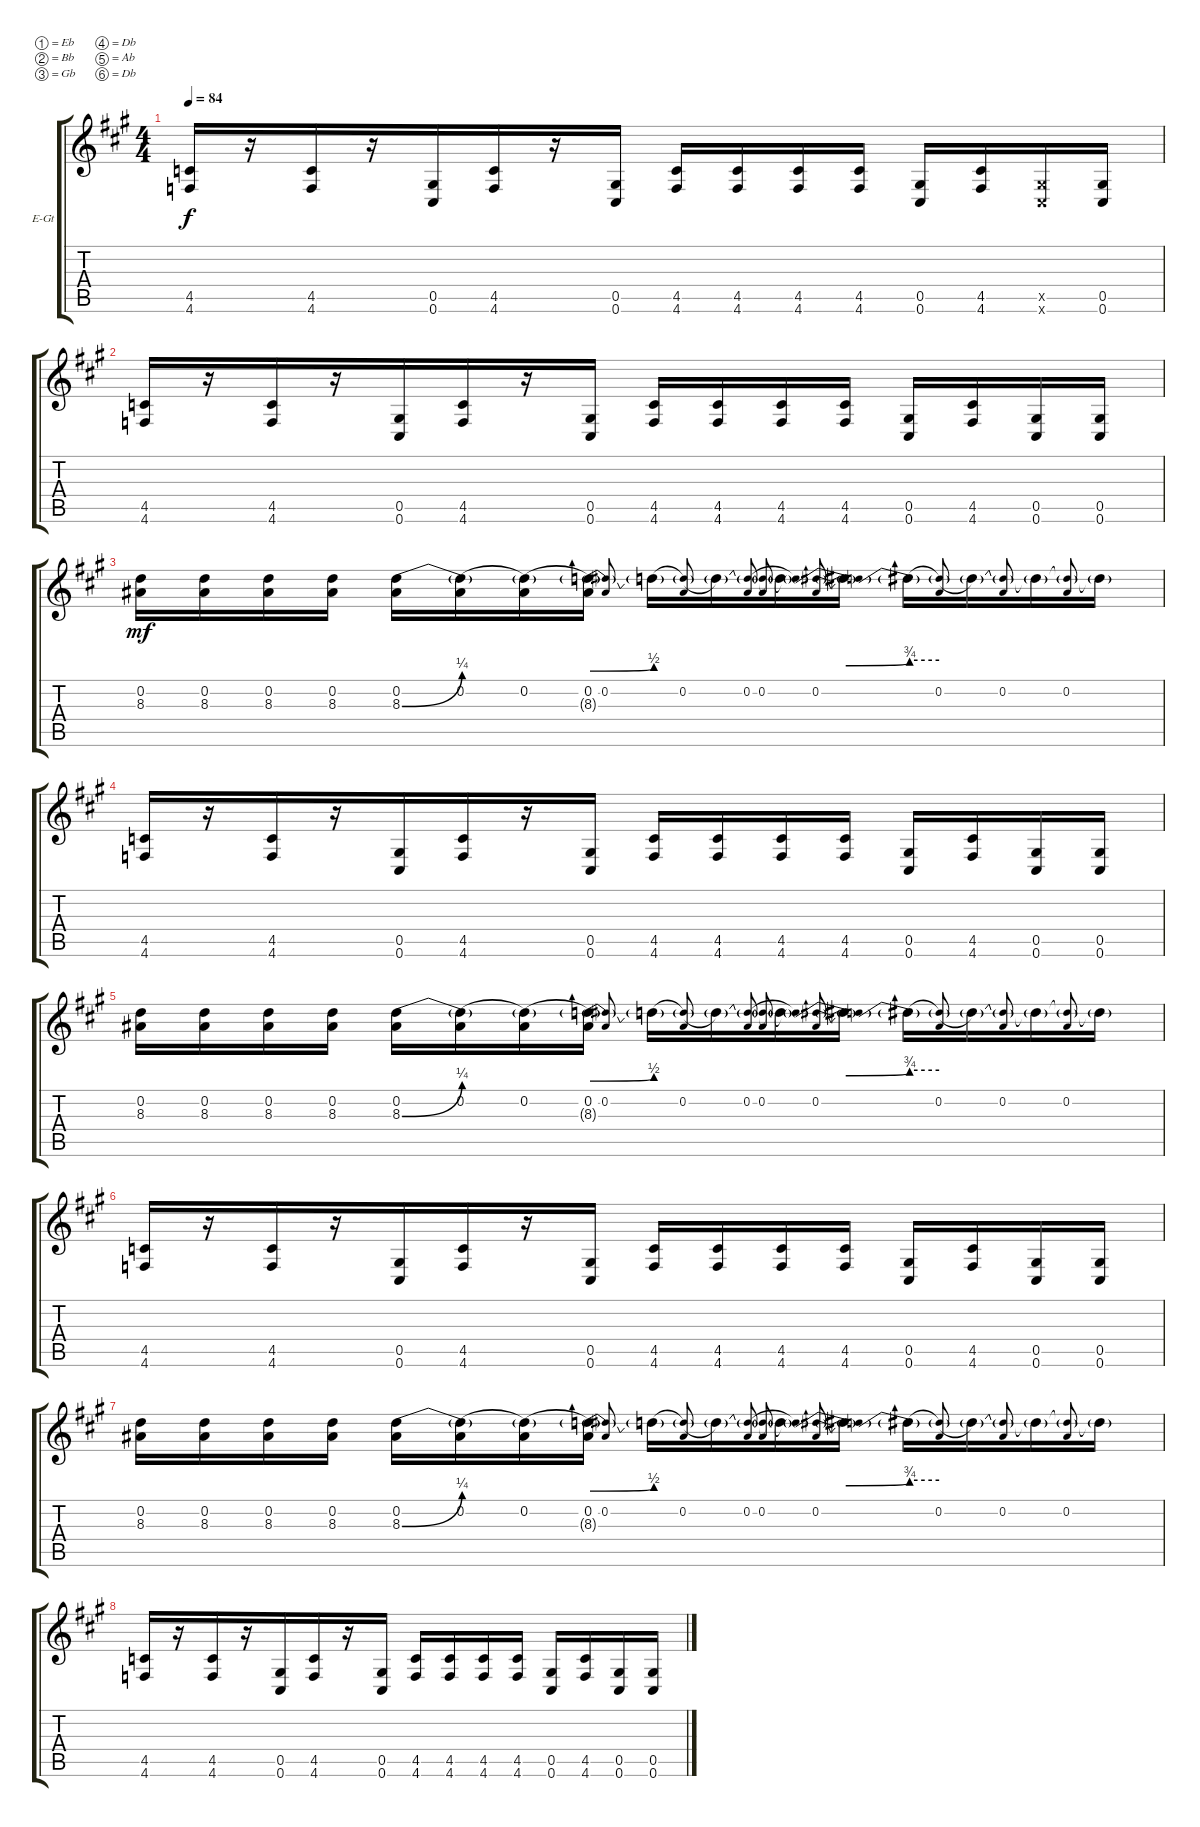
\defaultSystemsLayout 4
\bracketExtendMode groupsimilarinstruments
\firstSystemTrackNameOrientation horizontal
\otherSystemsTrackNameOrientation horizontal
\track ("Guitar1" "E-Gt") {instrument distortionguitar}
\staff {score tabs}
\tuning (Eb4 Bb3 Gb3 Db3 Ab2 Db2)
\ts (4 4)
\tempo 84
\clef g2
\scale
1.07062
\ks a
(4.6 4.5).16{dy f} r.16{beam merge} (4.6 4.5).16{beam merge} r.16{beam merge} (0.5 0.6).16{beam merge} (4.6 4.5).16{beam merge} r.16 (0.5 0.6).16 (4.6 4.5).16 (4.6 4.5).16 (4.6 4.5).16 (4.5 4.6).16 (0.5 0.6).16 (4.6 4.5).16 (0.6{x} 0.5{x}).16 (0.5 0.6).16 |
\scale
0.929382 (4.6 4.5).16 r.16{beam merge} (4.6 4.5).16{beam merge} r.16{beam merge} (0.5 0.6).16{beam merge} (4.6 4.5).16{beam merge} r.16 (0.5 0.6).16 (4.6 4.5).16 (4.6 4.5).16 (4.6 4.5).16 (4.5 4.6).16 (0.5 0.6).16 (4.6 4.5).16 (0.6 0.5).16 (0.5 0.6).16 |
\scale
1.07062 (8.3 0.2).16{dy mf} (8.3 0.2).16 (8.3 0.2).16 (8.3 0.2).16 (8.3{be (bend 0 0 15 1)} 0.2).16 (8.3{be (hold 0 0 60 0) t} 0.2).16 (8.3{be (hold 0 0 60 0) t} 0.2).16 (8.3{be (bend 0 1 17.4 2) t} 0.2).16 (0.2 8.3{t}).8{gr onbeat} 8.3{be (hold 0 0 60 0) t}.16 (0.2 8.3{be (hold 0 0 60 0) t}).8{gr onbeat} 8.3{t}.16 (0.2 8.3{t}).8{gr onbeat} 8.3{t}.16 (0.2 8.3{t}).8{gr onbeat} 8.3{be (prebendbend 0 2 17.4 3) t}.16 (0.2 8.3{t}).8{gr onbeat} 8.3{be (prebend 0 3 60 3) t}.16 (0.2 8.3{be (hold 0 0 60 0) t}).8{gr onbeat} 8.3{t}.16 (0.2 8.3{t}).8{gr onbeat} 8.3{t}.16 (0.2 8.3{t}).8{gr onbeat} 8.3{t}.16 |
\scale
0.929382 (4.6 4.5).16 r.16{beam merge} (4.6 4.5).16{beam merge} r.16{beam merge} (0.6 0.5).16{beam merge} (4.6 4.5).16{beam merge} r.16 (0.5 0.6).16 (4.6 4.5).16 (4.6 4.5).16 (4.6 4.5).16 (4.5 4.6).16 (0.6 0.5).16 (4.6 4.5).16 (0.6 0.5).16 (0.6 0.5).16 |
\scale
1.07062 (8.3 0.2).16 (8.3 0.2).16 (8.3 0.2).16 (8.3 0.2).16 (8.3{be (bend 0 0 15 1)} 0.2).16 (8.3{be (hold 0 0 60 0) t} 0.2).16 (8.3{be (hold 0 0 60 0) t} 0.2).16 (8.3{be (bend 0 1 17.4 2) t} 0.2).16 (0.2 8.3{t}).8{gr onbeat} 8.3{be (hold 0 0 60 0) t}.16 (0.2 8.3{be (hold 0 0 60 0) t}).8{gr onbeat} 8.3{t}.16 (0.2 8.3{t}).8{gr onbeat} 8.3{t}.16 (0.2 8.3{t}).8{gr onbeat} 8.3{be (prebendbend 0 2 17.4 3) t}.16 (0.2 8.3{t}).8{gr onbeat} 8.3{be (prebend 0 3 60 3) t}.16 (0.2 8.3{be (hold 0 0 60 0) t}).8{gr onbeat} 8.3{t}.16 (0.2 8.3{t}).8{gr onbeat} 8.3{t}.16 (0.2 8.3{t}).8{gr onbeat} 8.3{t}.16 |
\scale
0.929382 (4.6 4.5).16 r.16{beam merge} (4.6 4.5).16{beam merge} r.16{beam merge} (0.6 0.5).16{beam merge} (4.6 4.5).16{beam merge} r.16 (0.5 0.6).16 (4.6 4.5).16 (4.6 4.5).16 (4.6 4.5).16 (4.5 4.6).16 (0.6 0.5).16 (4.6 4.5).16 (0.6 0.5).16 (0.6 0.5).16 |
\scale
1.07062 (8.3 0.2).16 (8.3 0.2).16 (8.3 0.2).16 (8.3 0.2).16 (8.3{be (bend 0 0 15 1)} 0.2).16 (8.3{be (hold 0 0 60 0) t} 0.2).16 (8.3{be (hold 0 0 60 0) t} 0.2).16 (8.3{be (bend 0 1 17.4 2) t} 0.2).16 (0.2 8.3{t}).8{gr onbeat} 8.3{be (hold 0 0 60 0) t}.16 (0.2 8.3{be (hold 0 0 60 0) t}).8{gr onbeat} 8.3{t}.16 (0.2 8.3{t}).8{gr onbeat} 8.3{t}.16 (0.2 8.3{t}).8{gr onbeat} 8.3{be (prebendbend 0 2 17.4 3) t}.16 (0.2 8.3{t}).8{gr onbeat} 8.3{be (prebend 0 3 60 3) t}.16 (0.2 8.3{be (hold 0 0 60 0) t}).8{gr onbeat} 8.3{t}.16 (0.2 8.3{t}).8{gr onbeat} 8.3{t}.16 (0.2 8.3{t}).8{gr onbeat} 8.3{t}.16 |
\scale
0.929382 (4.6 4.5).16 r.16{beam merge} (4.6 4.5).16{beam merge} r.16{beam merge} (0.6 0.5).16{beam merge} (4.6 4.5).16{beam merge} r.16 (0.5 0.6).16 (4.6 4.5).16 (4.6 4.5).16 (4.6 4.5).16 (4.5 4.6).16 (0.6 0.5).16 (4.6 4.5).16 (0.6 0.5).16 (0.6 0.5).16
